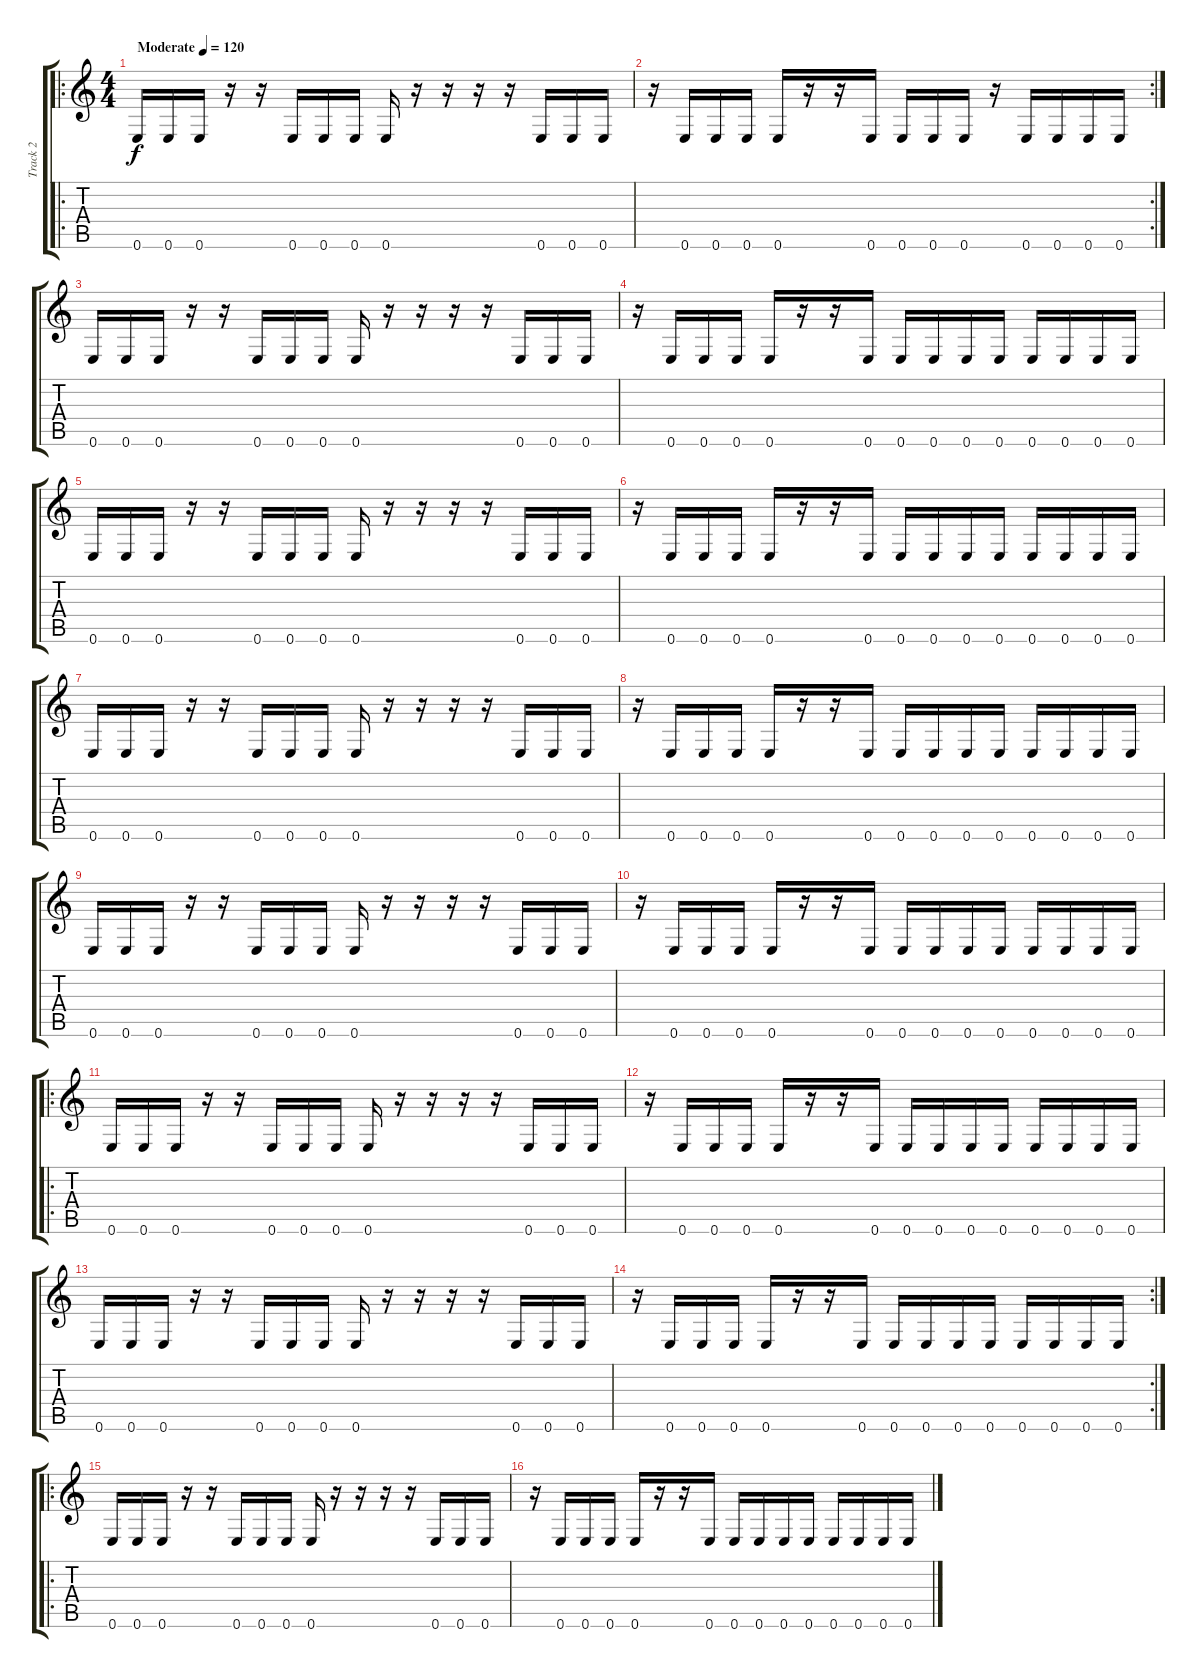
\track ("Track 2" "Track 2") {instrument acousticguitarsteel}
\staff {score tabs}
\tuning (E4 B3 G3 D3 A2 E2) {hide}
\ro
\ts (4 4)
\tempo (120 "Moderate")
\clef g2
\ks c
0.6.16{dy f instrument acousticguitarsteel} 0.6.16 0.6.16 r.16 r.16 0.6.16 0.6.16 0.6.16 0.6.16 r.16 r.16 r.16 r.16 0.6.16 0.6.16 0.6.16 |
\rc 2
r.16 0.6.16 0.6.16 0.6.16 0.6.16 r.16 r.16 0.6.16 0.6.16 0.6.16 0.6.16 r.16 0.6.16 0.6.16 0.6.16 0.6.16 |
0.6.16 0.6.16 0.6.16 r.16 r.16 0.6.16 0.6.16 0.6.16 0.6.16 r.16 r.16 r.16 r.16 0.6.16 0.6.16 0.6.16 |
r.16 0.6.16 0.6.16 0.6.16 0.6.16 r.16 r.16 0.6.16 0.6.16 0.6.16 0.6.16 0.6.16 0.6.16 0.6.16 0.6.16 0.6.16 |
0.6.16 0.6.16 0.6.16 r.16 r.16 0.6.16 0.6.16 0.6.16 0.6.16 r.16 r.16 r.16 r.16 0.6.16 0.6.16 0.6.16 |
r.16 0.6.16 0.6.16 0.6.16 0.6.16 r.16 r.16 0.6.16 0.6.16 0.6.16 0.6.16 0.6.16 0.6.16 0.6.16 0.6.16 0.6.16 |
0.6.16 0.6.16 0.6.16 r.16 r.16 0.6.16 0.6.16 0.6.16 0.6.16 r.16 r.16 r.16 r.16 0.6.16 0.6.16 0.6.16 |
r.16 0.6.16 0.6.16 0.6.16 0.6.16 r.16 r.16 0.6.16 0.6.16 0.6.16 0.6.16 0.6.16 0.6.16 0.6.16 0.6.16 0.6.16 |
0.6.16 0.6.16 0.6.16 r.16 r.16 0.6.16 0.6.16 0.6.16 0.6.16 r.16 r.16 r.16 r.16 0.6.16 0.6.16 0.6.16 |
r.16 0.6.16 0.6.16 0.6.16 0.6.16 r.16 r.16 0.6.16 0.6.16 0.6.16 0.6.16 0.6.16 0.6.16 0.6.16 0.6.16 0.6.16 |
\ro
0.6.16 0.6.16 0.6.16 r.16 r.16 0.6.16 0.6.16 0.6.16 0.6.16 r.16 r.16 r.16 r.16 0.6.16 0.6.16 0.6.16 |
r.16 0.6.16 0.6.16 0.6.16 0.6.16 r.16 r.16 0.6.16 0.6.16 0.6.16 0.6.16 0.6.16 0.6.16 0.6.16 0.6.16 0.6.16 |
0.6.16 0.6.16 0.6.16 r.16 r.16 0.6.16 0.6.16 0.6.16 0.6.16 r.16 r.16 r.16 r.16 0.6.16 0.6.16 0.6.16 |
\rc 2
r.16 0.6.16 0.6.16 0.6.16 0.6.16 r.16 r.16 0.6.16 0.6.16 0.6.16 0.6.16 0.6.16 0.6.16 0.6.16 0.6.16 0.6.16 |
\ro
0.6.16 0.6.16 0.6.16 r.16 r.16 0.6.16 0.6.16 0.6.16 0.6.16 r.16 r.16 r.16 r.16 0.6.16 0.6.16 0.6.16 |
r.16 0.6.16 0.6.16 0.6.16 0.6.16 r.16 r.16 0.6.16 0.6.16 0.6.16 0.6.16 0.6.16 0.6.16 0.6.16 0.6.16 0.6.16
